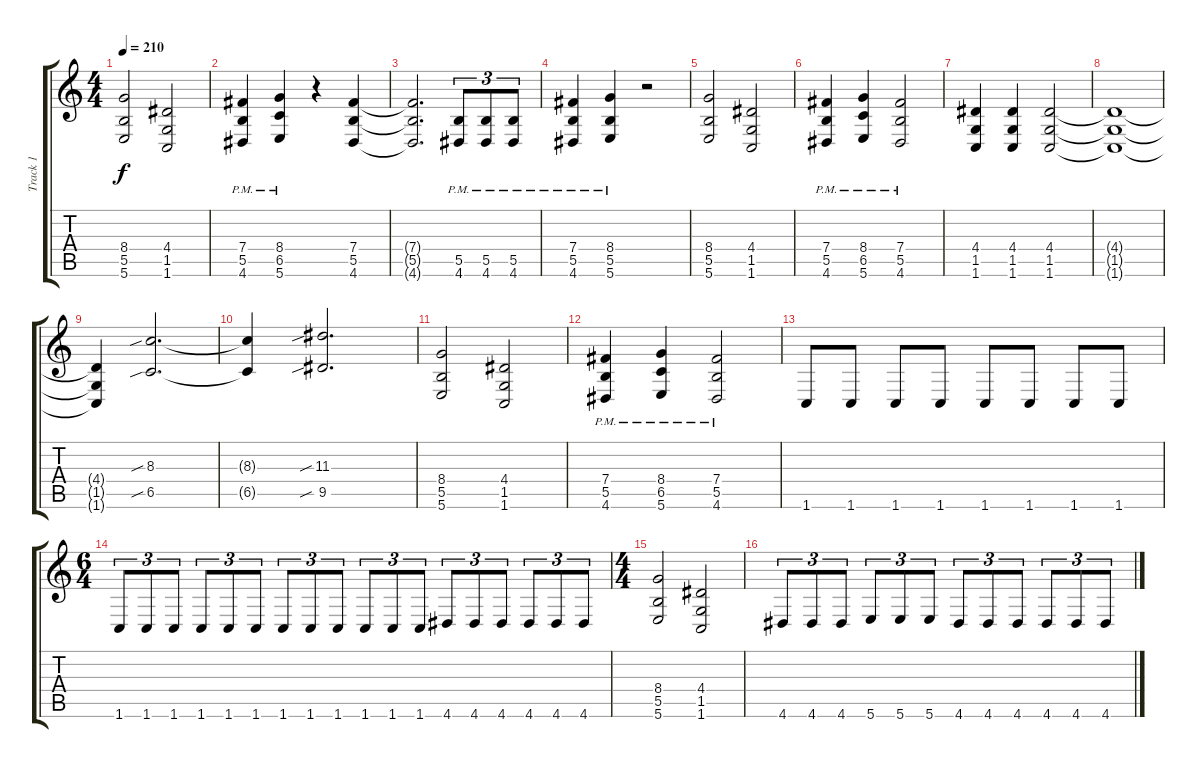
\track ("Track 1" "Track 1") {instrument distortionguitar}
\staff {score tabs}
\tuning (Db4 Ab3 E3 B2 Gb2 B1) {hide}
\ts (4 4)
\tempo 210
\clef g2
\ks c
(8.4 5.5 5.6).2{dy f} (4.4 1.5 1.6).2 |
(7.4 5.5 4.6{pm}).4 (8.4 6.5 5.6{pm}).4 r.4 (7.4 5.5 4.6).4 |
(7.4{t} 5.5{t} 4.6{t}).2{d} (5.5{pm} 4.6{pm}).8{tu (3 2)} (5.5{pm} 4.6{pm}).8{tu (3 2)} (5.5{pm} 4.6{pm}).8{tu (3 2)} |
(7.4{pm} 5.5{pm} 4.6{pm}).4 (8.4{pm} 5.5{pm} 5.6{pm}).4 r.2 |
(8.4 5.5 5.6).2 (4.4 1.5 1.6).2 |
(7.4 5.5 4.6{pm}).4 (8.4 6.5 5.6{pm}).4 (7.4 5.5 4.6{pm}).2 |
(4.4 1.5 1.6).4 (4.4 1.5 1.6).4 (4.4 1.5 1.6).2 |
(4.4{t} 1.5{t} 1.6{t}).1 |
(4.4{t} 1.5{t} 1.6{t}).4 (8.3{sib} 6.5{sib}).2{d} |
(8.3{t} 6.5{t}).4 (11.3{sib} 9.5{sib}).2{d} |
(8.4 5.5 5.6).2 (4.4 1.5 1.6).2 |
(7.4 5.5 4.6{pm}).4 (8.4 6.5 5.6{pm}).4 (7.4 5.5 4.6{pm}).2 |
1.6.8 1.6.8 1.6.8 1.6.8 1.6.8 1.6.8 1.6.8 1.6.8 |
\ts (6 4)
1.6.8{tu (3 2)} 1.6.8{tu (3 2)} 1.6.8{tu (3 2)} 1.6.8{tu (3 2)} 1.6.8{tu (3 2)} 1.6.8{tu (3 2)} 1.6.8{tu (3 2)} 1.6.8{tu (3 2)} 1.6.8{tu (3 2)} 1.6.8{tu (3 2)} 1.6.8{tu (3 2)} 1.6.8{tu (3 2)} 4.6.8{tu (3 2)} 4.6.8{tu (3 2)} 4.6.8{tu (3 2)} 4.6.8{tu (3 2)} 4.6.8{tu (3 2)} 4.6.8{tu (3 2)} |
\ts (4 4)
(8.4 5.5 5.6).2 (4.4 1.5 1.6).2 |
4.6.8{tu (3 2)} 4.6.8{tu (3 2)} 4.6.8{tu (3 2)} 5.6.8{tu (3 2)} 5.6.8{tu (3 2)} 5.6.8{tu (3 2)} 4.6.8{tu (3 2)} 4.6.8{tu (3 2)} 4.6.8{tu (3 2)} 4.6.8{tu (3 2)} 4.6.8{tu (3 2)} 4.6.8{tu (3 2)}
